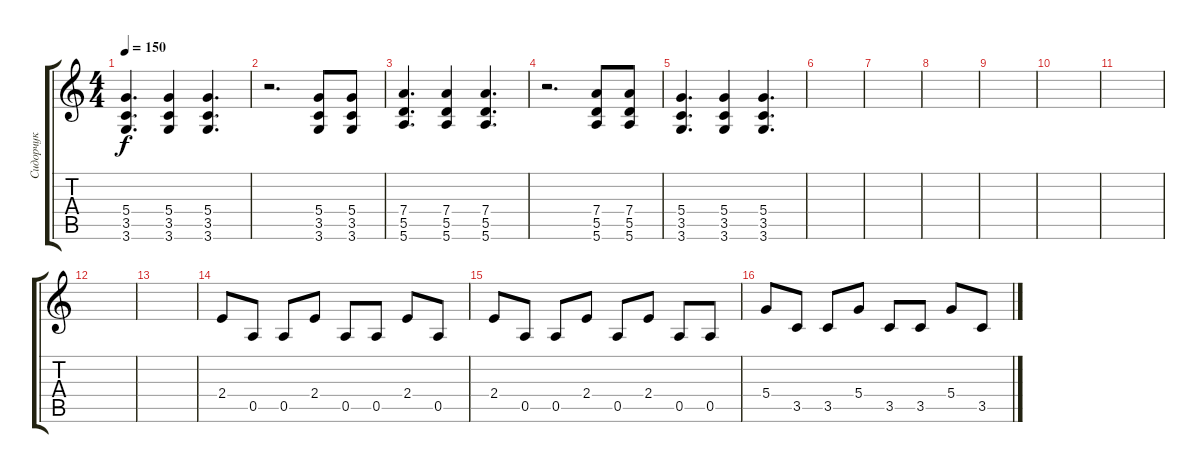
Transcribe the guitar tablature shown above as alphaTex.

\track ("Сидорчук" "Сидорчук") {instrument distortionguitar}
\staff {score tabs}
\tuning (E4 B3 G3 D3 A2 E2) {hide}
\ts (4 4)
\tempo 150
\clef g2
\ks c
(5.4 3.5 3.6).4{d dy f} (5.4 3.5 3.6).4 (5.4 3.5 3.6).4{d} |
r.2{d} (5.4 3.5 3.6).8 (5.4 3.5 3.6).8 |
(7.4 5.5 5.6).4{d} (7.4 5.5 5.6).4 (7.4 5.5 5.6).4{d} |
r.2{d} (7.4 5.5 5.6).8 (7.4 5.5 5.6).8 |
(5.4 3.5 3.6).4{d} (5.4 3.5 3.6).4 (5.4 3.5 3.6).4{d} |
|
|
|
|
|
|
|
|
2.4.8 0.5.8 0.5.8 2.4.8 0.5.8 0.5.8 2.4.8 0.5.8 |
2.4.8 0.5.8 0.5.8 2.4.8 0.5.8 2.4.8 0.5.8 0.5.8 |
5.4.8 3.5.8 3.5.8 5.4.8 3.5.8 3.5.8 5.4.8 3.5.8
